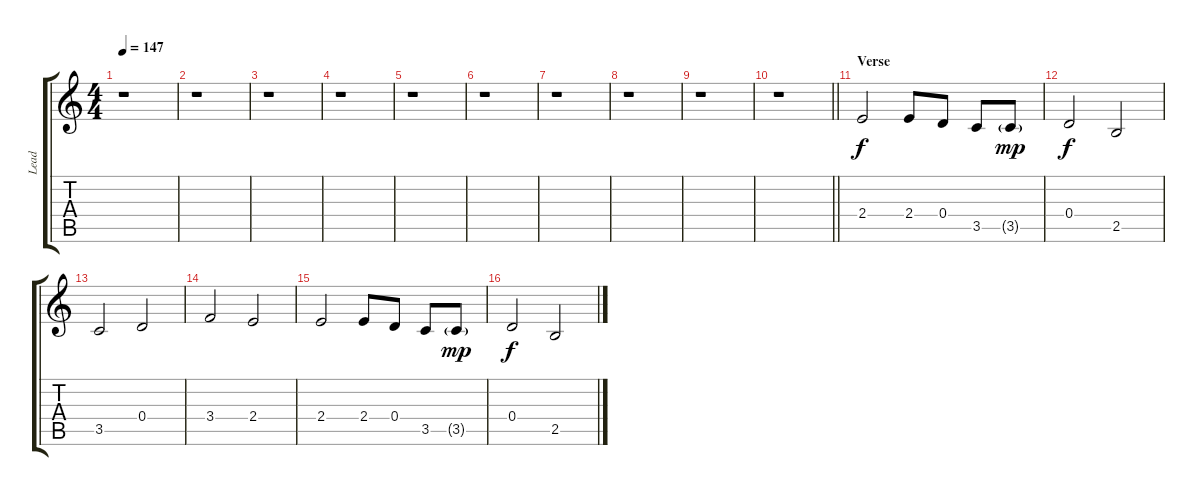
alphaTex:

\track ("Lead" "Lead") {instrument overdrivenguitar}
\staff {score tabs}
\tuning (E4 B3 G3 D3 A2 E2) {hide}
\ts (4 4)
\tempo 147
\clef g2
\ks c
r.1{dy f} |
r.1 |
r.1 |
r.1 |
r.1 |
r.1 |
r.1 |
r.1 |
r.1 |
\barLineRight lightlight
r.1 |
\section ("" "Verse")
2.4.2 2.4.8 0.4.8 3.5.8 3.5{g}.8{dy mp} |
0.4.2{dy f} 2.5.2 |
3.5.2 0.4.2 |
3.4.2 2.4.2 |
2.4.2 2.4.8 0.4.8 3.5.8 3.5{g}.8{dy mp} |
0.4.2{dy f} 2.5.2
